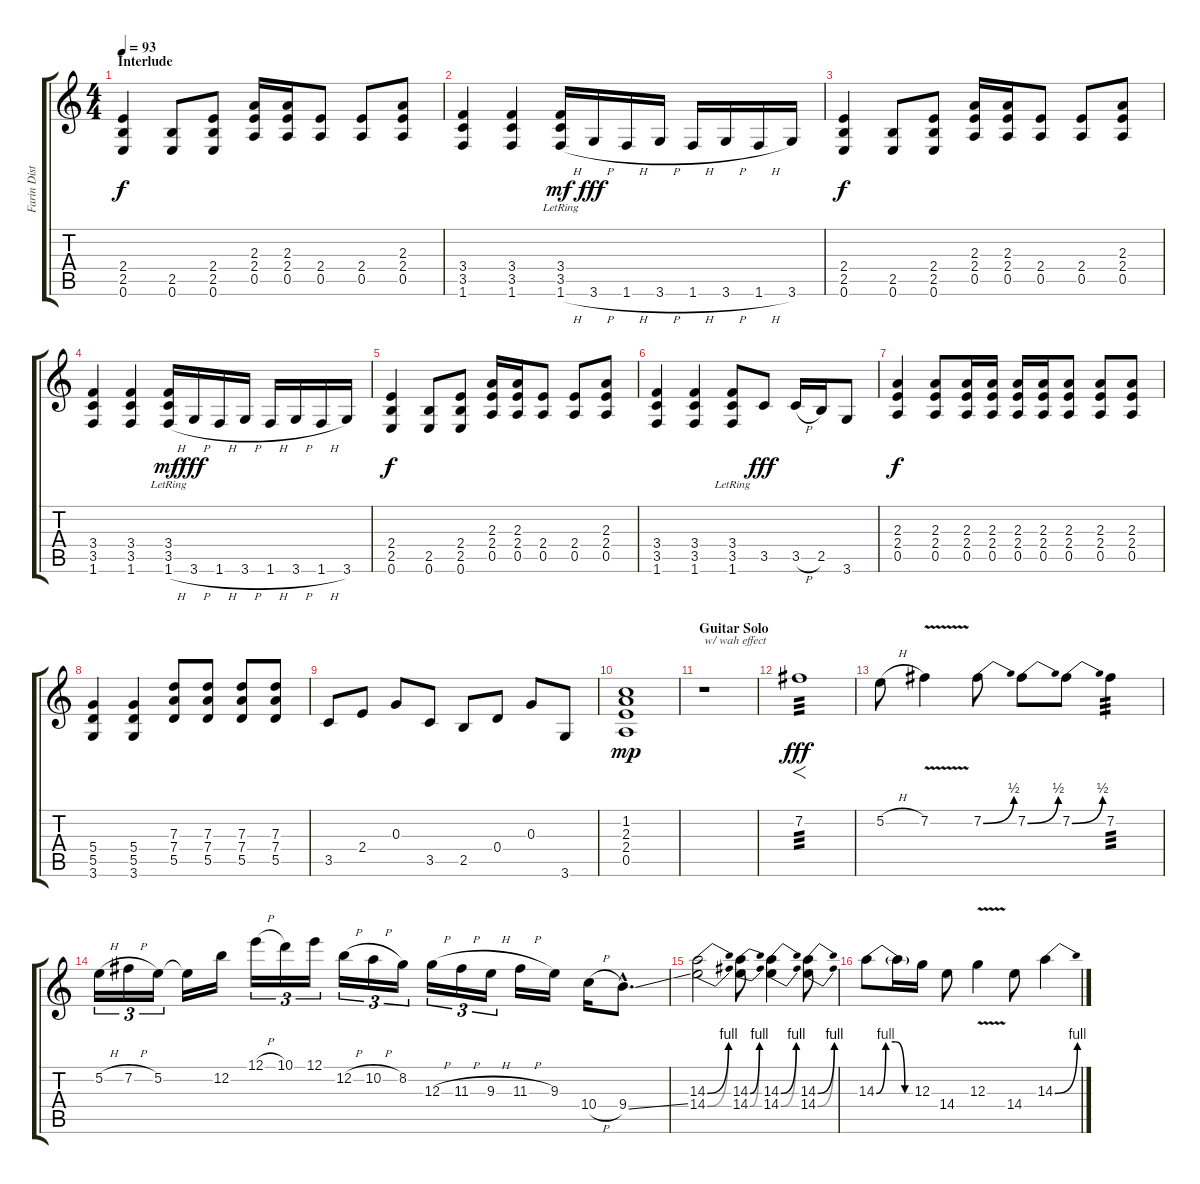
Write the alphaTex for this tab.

\track ("Farin Dist" "Farin Dist") {instrument distortionguitar}
\staff {score tabs}
\tuning (E4 B3 G3 D3 A2 E2) {hide}
\ts (4 4)
\section ("" "Interlude")
\tempo 93
\clef g2
\ks c
(2.4 2.5 0.6).4{dy f} (2.5 0.6).8 (2.4 2.5 0.6).8 (2.3 2.4 0.5).16 (2.3 2.4 0.5).16 (2.4 0.5).8 (2.4 0.5).8 (2.3 2.4 0.5).8 |
(3.4 3.5 1.6).4 (3.4 3.5 1.6).4 (3.4{lr} 3.5{lr} 1.6{h}).16{dy mf} 3.6{h}.16{dy fff} 1.6{h}.16 3.6{h}.16 1.6{h}.16 3.6{h}.16 1.6{h}.16 3.6.16 |
(2.4 2.5 0.6).4{dy f} (2.5 0.6).8 (2.4 2.5 0.6).8 (2.3 2.4 0.5).16 (2.3 2.4 0.5).16 (2.4 0.5).8 (2.4 0.5).8 (2.3 2.4 0.5).8 |
(3.4 3.5 1.6).4 (3.4 3.5 1.6).4 (3.4{lr} 3.5{lr} 1.6{h}).16{dy mf} 3.6{h}.16{dy fff} 1.6{h}.16 3.6{h}.16 1.6{h}.16 3.6{h}.16 1.6{h}.16 3.6.16 |
(2.4 2.5 0.6).4{dy f} (2.5 0.6).8 (2.4 2.5 0.6).8 (2.3 2.4 0.5).16 (2.3 2.4 0.5).16 (2.4 0.5).8 (2.4 0.5).8 (2.3 2.4 0.5).8 |
(3.4 3.5 1.6).4 (3.4 3.5 1.6).4 (3.4 3.5 1.6{lr}).8 3.5.8{dy fff} 3.5{h}.16 2.5.16 3.6.8 |
(2.3 2.4 0.5).4{dy f} (2.3 2.4 0.5).8 (2.3 2.4 0.5).16 (2.3 2.4 0.5).16 (2.3 2.4 0.5).16 (2.3 2.4 0.5).16 (2.3 2.4 0.5).8 (2.3 2.4 0.5).8 (2.3 2.4 0.5).8 |
(5.4 5.5 3.6).4 (5.4 5.5 3.6).4 (7.3 7.4 5.5).8 (7.3 7.4 5.5).8 (7.3 7.4 5.5).8 (7.3 7.4 5.5).8 |
3.5.8 2.4.8 0.3.8 3.5.8 2.5.8 0.4.8 0.3.8 3.6.8 |
(1.2 2.3 2.4 0.5).1{dy mp} |
\section ("" "Guitar Solo")
r.1{txt "w/ wah effect"} |
7.2.1{f tp 3 dy fff} |
5.2{h}.8 7.2{v}.4 7.2{be (bend 0 0 60 2)}.8 7.2{be (bend 0 0 60 2)}.8 7.2{be (bend 0 0 60 2)}.8 7.2.4{tp 3} |
5.2{h}.16{tu (3 2)} 7.2{h}.16{tu (3 2)} 5.2.16{tu (3 2)} 5.2{t}.16 12.2.16 12.1{h}.16{tu (3 2)} 10.1.16{tu (3 2)} 12.1.16{tu (3 2)} 12.2{h}.16{tu (3 2)} 10.2{h}.16{tu (3 2)} 8.2.16{tu (3 2)} 12.3{h}.16{tu (3 2)} 11.3{h}.16{tu (3 2)} 9.3{h}.16{tu (3 2)} 11.3{h}.16 9.3.16 10.4{h}.16 9.4{ss hac}.8{d} |
(14.3{be (bend 0 0 60 4)} 14.4{be (bend 0 0 60 4)}).2 (14.3{be (bend 0 0 60 4)} 14.4{be (bend 0 0 60 4)}).8 (14.3{be (bend 0 0 60 4)} 14.4{be (bend 0 0 60 4)}).4 (14.3{be (bend 0 0 60 4)} 14.4{be (bend 0 0 60 4)}).8 |
14.3{be (custom 0 0 15 4 30 4 45 0 60 0)}.8 14.3{t}.16 12.3.16 14.4.8 12.3{v}.4 14.4.8 14.3{be (bend 0 0 60 4)}.4
